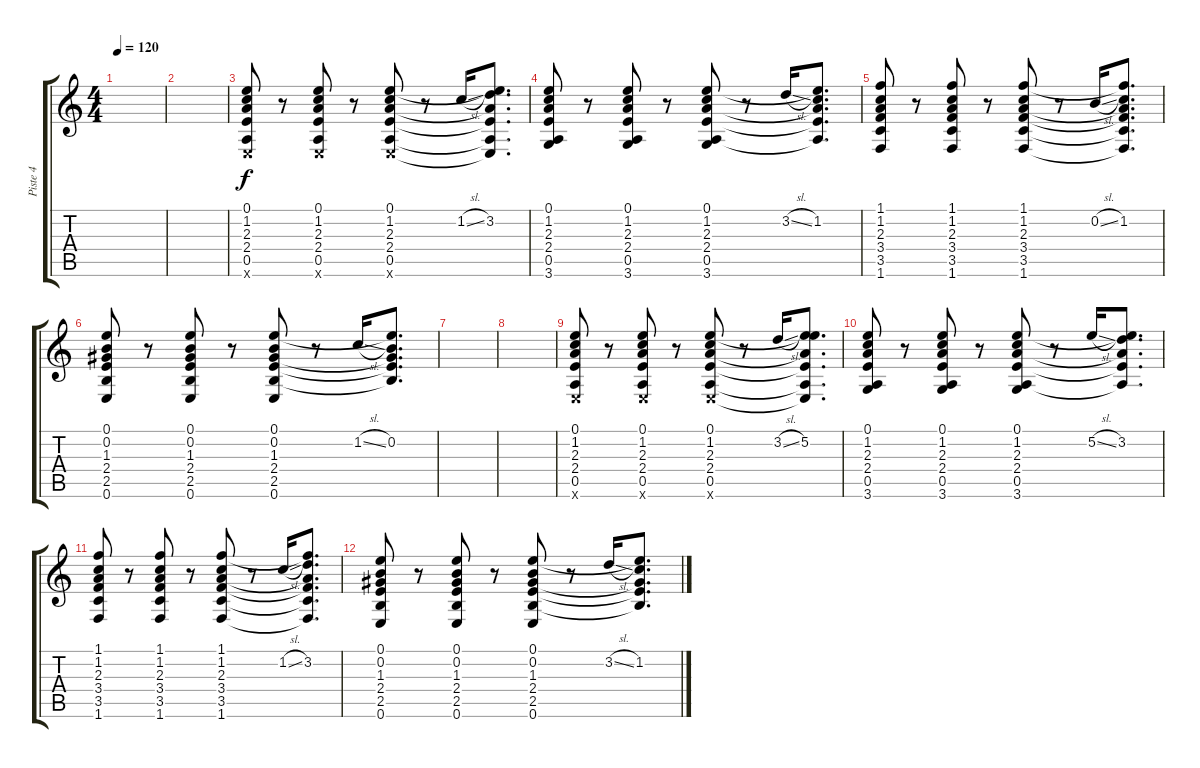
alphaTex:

\track ("Piste 4" "Piste 4") {instrument distortionguitar}
\staff {score tabs}
\tuning (E4 B3 G3 D3 A2 E2) {hide}
\ts (4 4)
\tempo 120
\clef g2
\ks c
|
|
(0.1 1.2 2.3 2.4 0.5 0.6{x}).8 r.8 (0.1 1.2 2.3 2.4 0.5 0.6{x}).8 r.8 (0.1 1.2 2.3 2.4 0.5 0.6{x}).8 r.8 1.2{sl}.16 (0.1{t} 3.2 2.3{t} 2.4{t} 0.5{t} 0.6{t}).8{d} |
(0.1 1.2 2.3 2.4 0.5 3.6).8 r.8 (0.1 1.2 2.3 2.4 0.5 3.6).8 r.8 (0.1 1.2 2.3 2.4 0.5 3.6).8 r.8 3.2{sl}.16 (0.1{t} 1.2 2.3{t} 2.4{t} 0.5{t}).8{d} |
(1.1 1.2 2.3 3.4 3.5 1.6).8 r.8 (1.1 1.2 2.3 3.4 3.5 1.6).8 r.8 (1.1 1.2 2.3 3.4 3.5 1.6).8 r.8 0.2{sl}.16 (1.1{t} 1.2 2.3{t} 3.4{t} 3.5{t} 1.6{t}).8{d} |
(0.1 0.2 1.3 2.4 2.5 0.6).8 r.8 (0.1 0.2 1.3 2.4 2.5 0.6).8 r.8 (0.1 0.2 1.3 2.4 2.5 0.6).8 r.8 1.2{sl}.16 (0.1{t} 0.2 1.3{t} 2.4{t} 2.5{t}).8{d} |
|
|
(0.1 1.2 2.3 2.4 0.5 0.6{x}).8 r.8 (0.1 1.2 2.3 2.4 0.5 0.6{x}).8 r.8 (0.1 1.2 2.3 2.4 0.5 0.6{x}).8 r.8 3.2{sl}.16 (0.1{t} 5.2 2.3{t} 2.4{t} 0.5{t} 0.6{t}).8{d} |
(0.1 1.2 2.3 2.4 0.5 3.6).8 r.8 (0.1 1.2 2.3 2.4 0.5 3.6).8 r.8 (0.1 1.2 2.3 2.4 0.5 3.6).8 r.8 5.2{sl}.16 (0.1{t} 3.2 2.3{t} 2.4{t} 0.5{t}).8{d} |
(1.1 1.2 2.3 3.4 3.5 1.6).8 r.8 (1.1 1.2 2.3 3.4 3.5 1.6).8 r.8 (1.1 1.2 2.3 3.4 3.5 1.6).8 r.8 1.2{sl}.16 (1.1{t} 3.2 2.3{t} 3.4{t} 3.5{t} 1.6{t}).8{d} |
(0.1 0.2 1.3 2.4 2.5 0.6).8 r.8 (0.1 0.2 1.3 2.4 2.5 0.6).8 r.8 (0.1 0.2 1.3 2.4 2.5 0.6).8 r.8 3.2{sl}.16 (0.1{t} 1.2 1.3{t} 2.4{t} 2.5{t}).8{d}
